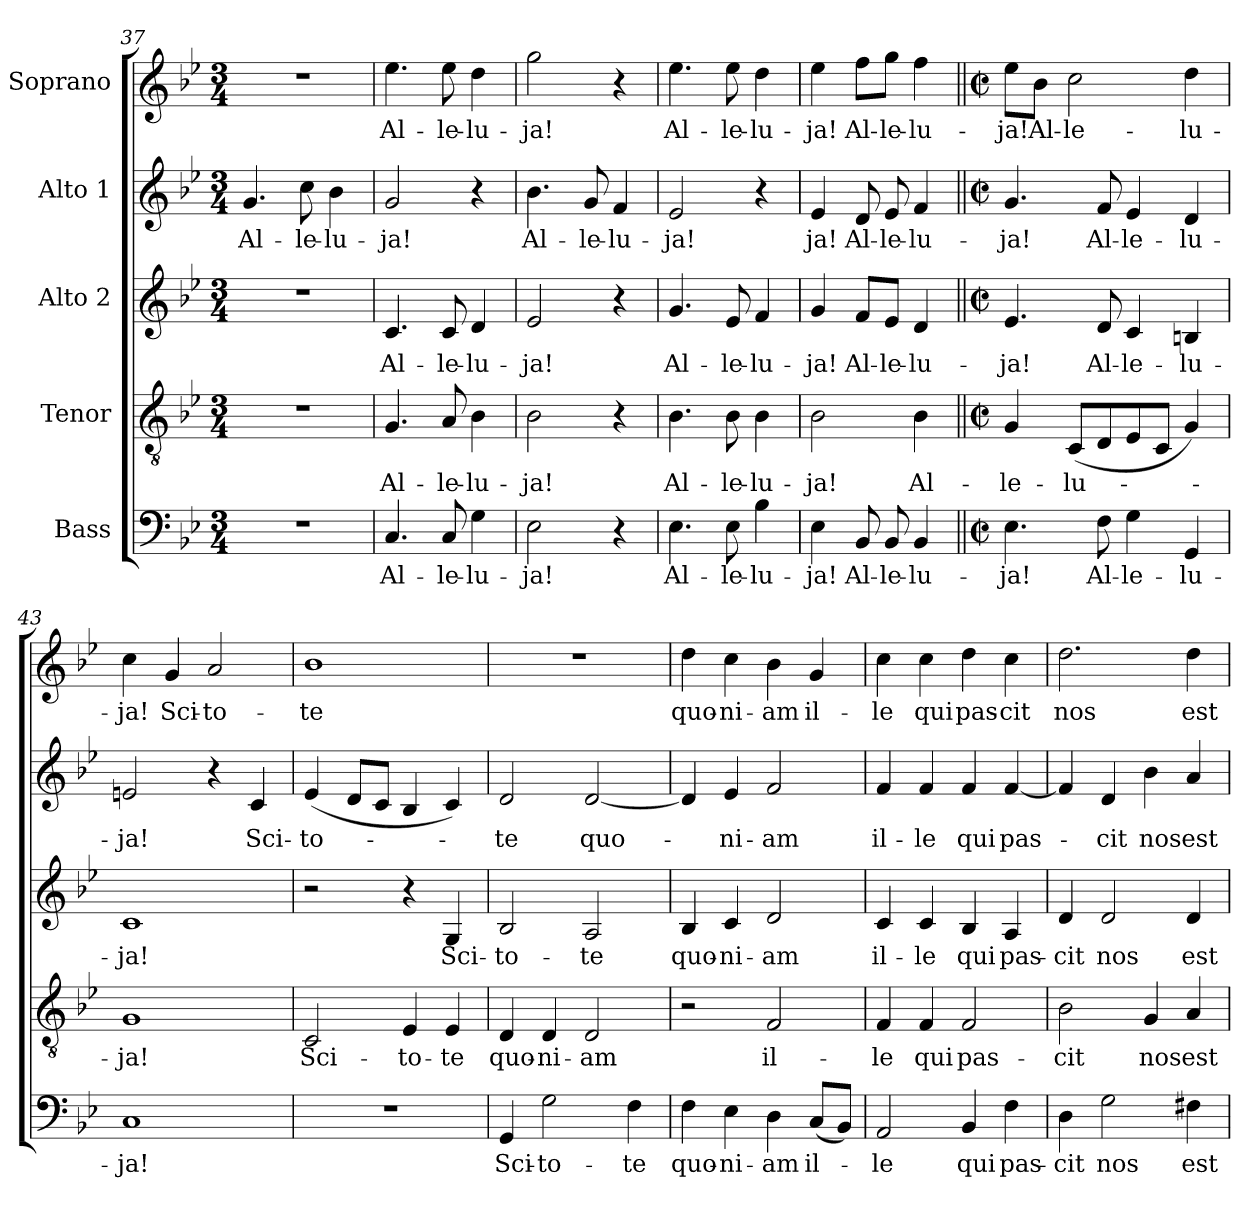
**kern	**text	**kern	**text	**kern	**text	**kern	**text	**kern	**text
*part5	*part5	*part4	*part4	*part3	*part3	*part2	*part2	*part1	*part1
*staff5	*staff5	*staff4	*staff4	*staff3	*staff3	*staff2	*staff2	*staff1	*staff1
*I"Bass	*	*I"Tenor	*	*I"Alto 2	*	*I"Alto 1	*	*I"Soprano	*
*clefF4	*	*clefGv2	*	*clefG2	*	*clefG2	*	*clefG2	*
*k[b-e-]	*	*k[b-e-]	*	*k[b-e-]	*	*k[b-e-]	*	*k[b-e-]	*
*B-:	*	*B-:	*	*B-:	*	*B-:	*	*B-:	*
*M3/4	*	*M3/4	*	*M3/4	*	*M3/4	*	*M3/4	*
=37	=37	=37	=37	=37	=37	=37	=37	=37	=37
2.r	.	2.r	.	2.r	.	4.g/	Al-	2.r	.
.	.	.	.	.	.	8cc\	-le-	.	.
.	.	.	.	.	.	4b-\	-lu-	.	.
=38	=38	=38	=38	=38	=38	=38	=38	=38	=38
4.C/	Al-	4.G/	Al-	4.c/	Al-	2g/	-ja!	4.ee-\	Al-
8C/	-le-	8A/	-le-	8c/	-le-	.	.	8ee-\	-le-
4G\	-lu-	4B-\	-lu-	4d/	-lu-	4r	.	4dd\	-lu-
=39	=39	=39	=39	=39	=39	=39	=39	=39	=39
2E-\	-ja!	2B-\	-ja!	2e-/	-ja!	4.b-\	Al-	2gg\	-ja!
.	.	.	.	.	.	8g/	-le-	.	.
4r	.	4r	.	4r	.	4f/	-lu-	4r	.
=40	=40	=40	=40	=40	=40	=40	=40	=40	=40
4.E-\	Al-	4.B-\	Al-	4.g/	Al-	2e-/	-ja!	4.ee-\	Al-
8E-\	-le-	8B-\	-le-	8e-/	-le-	.	.	8ee-\	-le-
4B-\	-lu-	4B-\	-lu-	4f/	-lu-	4r	.	4dd\	-lu-
=41	=41	=41	=41	=41	=41	=41	=41	=41	=41
4E-\	-ja!	2B-\	-ja!	4g/	-ja!	4e-/	ja!	4ee-\	-ja!
8BB-/	Al-	.	.	8f/L	Al-	8d/	Al-	8ff\L	Al-
8BB-/	-le-	.	.	8e-/J	-le-	8e-/	-le-	8gg\J	-le-
4BB-/	-lu-	4B-\	Al-	4d/	-lu-	4f/	-lu-	4ff\	-lu-
!!LO:LB:g=z
=42||	=42||	=42||	=42||	=42||	=42||	=42||	=42||	=42||	=42||
*M2/2	*	*M2/2	*	*M2/2	*	*M2/2	*	*M2/2	*
*met(c|)	*	*met(c|)	*	*met(c|)	*	*met(c|)	*	*met(c|)	*
4.E-\	ja!	4G/	-le-	4.e-/	ja!	4.g/	-ja!	8ee-\L	-ja!
.	.	.	.	.	.	.	.	8b-\J	Al-
.	.	(8C/L	-lu-	.	.	.	.	2cc\	-le-
8F\	Al-	8D/	.	8d/	Al-	8f/	Al-	.	.
4G\	-le-	8E-/	.	4c/	-le-	4e-/	-le-	.	.
.	.	8C/J	.	.	.	.	.	.	.
4GG/	-lu-	4G/)	.	4Bn/	-lu-	4d/	-lu-	4dd\	-lu-
=43	=43	=43	=43	=43	=43	=43	=43	=43	=43
1C	-ja!	1G	-ja!	1c	-ja!	2en/	-ja!	4cc\	-ja!
.	.	.	.	.	.	.	.	4g/	Sci-
.	.	.	.	.	.	4r	.	2a/	-to-
.	.	.	.	.	.	4c/	Sci-	.	.
=44	=44	=44	=44	=44	=44	=44	=44	=44	=44
1r	.	2C/	Sci-	2r	.	(4e-/	-to-	1b-	-te
.	.	.	.	.	.	8d/L	.	.	.
.	.	.	.	.	.	8c/J	.	.	.
.	.	4E-/	-to-	4r	.	4B-/	.	.	.
.	.	4E-/	-te	4G/	Sci-	4c/)	.	.	.
=45	=45	=45	=45	=45	=45	=45	=45	=45	=45
4GG/	Sci-	4D/	quo-	2B-/	-to-	2d/	-te	1r	.
2G\	-to-	4D/	-ni-	.	.	.	.	.	.
.	.	2D/	-am	2A/	-te	[2d/	quo-	.	.
4F\	-te	.	.	.	.	.	.	.	.
=46	=46	=46	=46	=46	=46	=46	=46	=46	=46
4F\	quo-	2r	.	4B-/	quo-	4d/]	.	4dd\	quo-
4E-\	-ni-	.	.	4c/	-ni-	4e-/	-ni-	4cc\	-ni-
4D\	-am	2F/	il-	2d/	-am	2f/	-am	4b-\	-am
(8C/L	il-	.	.	.	.	.	.	4g/	il-
8BB-/J)	.	.	.	.	.	.	.	.	.
=47	=47	=47	=47	=47	=47	=47	=47	=47	=47
2AA/	-le	4F/	-le	4c/	il-	4f/	il-	4cc\	-le
.	.	4F/	qui	4c/	-le	4f/	-le	4cc\	qui
4BB-/	qui	2F/	pas-	4B-/	qui	4f/	qui	4dd\	pas-
4F\	pas-	.	.	4A/	pas-	[4f/	pas-	4cc\	-cit
!!LO:PB:g=z
=48	=48	=48	=48	=48	=48	=48	=48	=48	=48
4D\	-cit	2B-\	-cit	4d/	-cit	4f/]	.	2.dd\	nos
2G\	nos	.	.	2d/	nos	4d/	-cit	.	.
.	.	4G/	nos	.	.	4b-\	nos	.	.
4F#X\	est	4A/	est	4d/	est	4a/	est	4dd\	est
=	=	=	=	=	=	=	=	=	=
*-	*-	*-	*-	*-	*-	*-	*-	*-	*-
